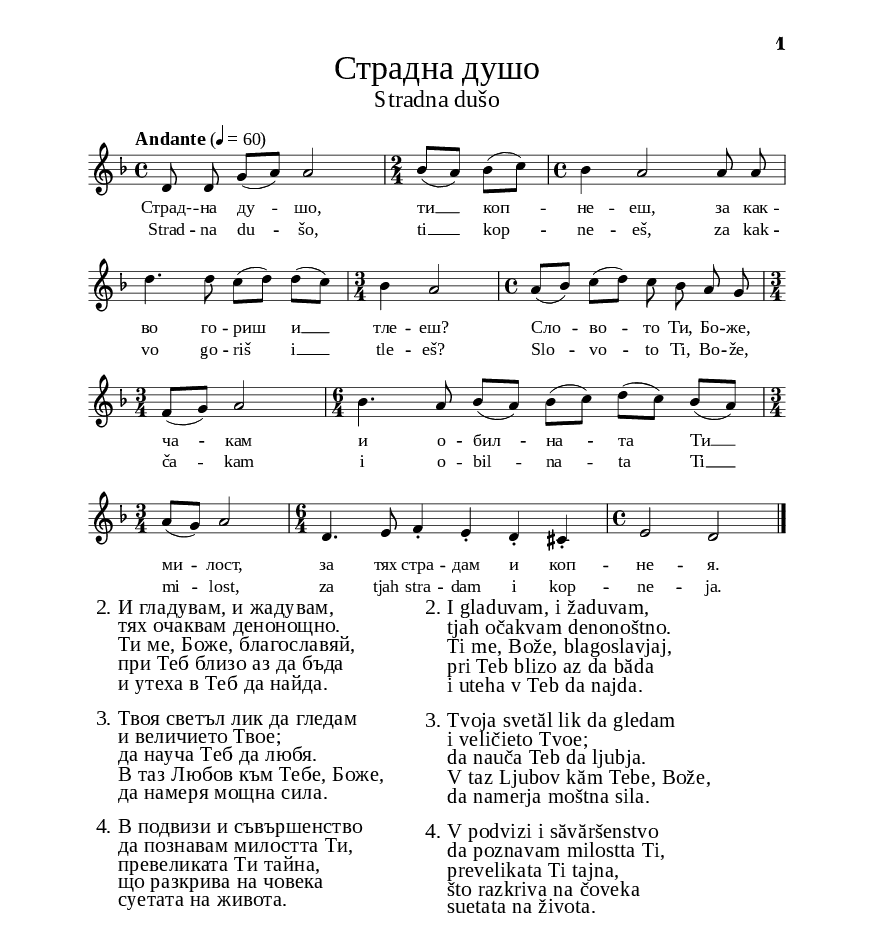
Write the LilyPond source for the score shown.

\version "2.24.3"

% include paper part and global functions
\include "include/globals.ily"

\bookpart {
  \label #'ref029
  \tocItem \markup "Страдна душо – Stradna dušo"
  \include "include/bookpart-paper.ily"
  \score {
    \include "include/score-layout.ily"

    \new Voice \absolute {
      \clef treble
      \key d \minor
      \time 4/4
      \tempoFunc "Andante" 4 "60"
      \autoBeamOff
      
      d'8 d' g'8 ([ a' ]) a'2 | \time 2/4 bes'8 ([ a' ])  bes' ([ c'' ])  | 

      \time 4/4 bes'4 a'2 a'8 a' | \break
      d''4. d''8 c'' ([ d'' ]) d'' ([ c'' ]) \time 3/4  bes'4 a'2 |
      \time 4/4  a'8 ([ bes' ]) c'' ([ d'' ]) c'' bes' a' g' |\break
      \time 3/4  f'8 ([ g' ]) a'2 | \time 6/4  bes'4. a'8 bes' ([ a' ]) bes' ([ c'' ]) d'' ([ c'' ]) bes' ([ a' ]) \break |
      \time 3/4  |a'8 ([ g'8 ]) a'2 | \time 6/4  d'4. e'8 f'4\staccato e'4\staccato d'\staccato cis'\staccato | \time 4/4  e'2 d' | \bar "|." \break

    }

    \addlyrics {
      "Страд-" -- на
      ду -- шо, ти __ коп -- не -- еш, за как -- во го --
      риш и __ тле -- еш? Сло -- во -- то Ти, Бо -- же,
      ча -- кам и о -- бил -- на -- та Ти __ ми -- лост,
      за тях стра -- дам и коп -- не -- я.}
      \addlyrics {
        Strad -- na
        du -- šo, ti __ kop -- ne -- eš, za kak -- vo go --
        riš i __ tle -- eš? Slo -- vo -- to Ti, Bo -- že,
        ča -- kam i o -- bil -- na -- ta Ti __ mi -- lost,
        za tjah stra -- dam i kop -- ne -- ja.}


        \header {
          title = \titleFunc "Страдна душо" "Stradna dušo"
        }

        \midi{}

      } % score



      \markup \fontsize #bgCoupletFontSize {
        \hspace #1
        \override #`(baseline-skip . ,bgCoupletBaselineSkip)
        \column {
          \line {   2. И гладувам, и жадувам,}

          \line {   "   " тях очаквам денонощно.}

          \line {   "   " Ти ме, Боже, благославяй,}

          \line {   "   " при Теб близо аз да бъда}

          \line {   "   " и утеха в Теб да найда.}
          \line { " " }

          \line {   3. Твоя светъл лик да гледам}

          \line {   "   " и величието Твое;}

          \line {   "   " да науча Теб да любя.}

          \line {   "   " В таз Любов към Тебе, Боже,}

          \line {   "   " да намеря мощна сила.}
          \line { " " }

             \line {   4. В подвизи и съвършенство}

          \line {   "   " да познавам милостта Ти,}

          \line {   "   " превеликата Ти тайна,}

          \line {   "   " що разкрива на човека}

          \line {   "   " суетата на живота.}



        }

        \hspace #5
        \override #`(baseline-skip . ,bgCoupletBaselineSkip)
        \column {
          \line {   2. I gladuvam, i žaduvam,}

          \line {   "   " tjah očakvam denonoštno.}

          \line {   "   " Ti me, Bože, blagoslavjaj,}

          \line {   "   " pri Teb blizo az da băda}

          \line {   "   " i uteha v Teb da najda.}
          \line { " " }

          \line {   3. Tvoja svetăl lik da gledam}

          \line {   "   " i veličieto Tvoe;}

          \line {   "   " da nauča Teb da ljubja.}

          \line {   "   " V taz Ljubov kăm Tebe, Bože,}

          \line {   "   " da namerja moštna sila.}
              \line { " " }

                \line {   4. V podvizi i săvăršenstvo}

          \line {   "   " da poznavam milostta Ti,}

          \line {   "   " prevelikata Ti tajna,}

          \line {   "   " što razkriva na čoveka}

          \line {   "   " suetata na života.}
      



        } %column
      } % markup

      \pageBreak


      \markup \fontsize #bgCoupletFontSize {
        \hspace #1
        \override #`(baseline-skip . ,bgCoupletBaselineSkip)
        \column {


       
          \line {    5. Всичко грешно на Земята}

          \line {   "   " е преходно, мимолетно.}

          \line {   "   " Само Ти си вечен, Боже,}

          \line {   "   " Тебе хвалим, Тебе славим,}

          \line {   "   " Теб ще славят вековете.}

        }

        \hspace #5
        \override #`(baseline-skip . ,bgCoupletBaselineSkip)
        \column {
    
          \line {    5. Vsičko grešno na Zemjata}

          \line {   "   " e prehodno, mimoletno.}

          \line {   "   " Samo Ti si večen, Bože,}

          \line {   "   " Tebe hvalim, Tebe slavim,}

          \line {   "   " Teb šte slavjat vekovete.}

        } %column
      } % markup

      \markup \empty-two
      % include foreign translation(s) of the song
      \version "2.24.3"

\markup \fill-line { \fontsize #deTitleFontSize "Du, leidende Seele" }
\markup \null
\markup \null
\markup \fontsize #deCoupletFontSize {
  \hspace #10
  \override #`(baseline-skip . ,deCoupletBaselineSkip)
  \column {

    \line {  1.  Du, leidende Seele, die du dich sehnst:}

    \line {   "   " Wofür brennst und glühst du? }

    \line {   "   "Auf Dein Wort, oh Gott, warte ich}

    \line {   "   "und auf Deine reiche Barmherzigkeit; }

    \line {   "   "dessentwillen leide ich, nach ihnen sehne ich mich.}

    \line { " " }
    \line {   2.  Und ich hungere und ich dürste, }

    \line {   "   "ich erwarte sie Tag und Nacht. }

    \line {   "   "Segne mich, oh Gott, }

    \line {   "   "auf dass ich Dir nahe bin }

    \line {   "   "und Trost bei Dir finde.}

    \line { " " }
    \line {   3.  Dein lichtes Antlitz schaue ich und Deine Größe,}

    \line {   "   "auf dass ich Dich lieben lerne. }

    \line {   "   "In dieser Liebe zu Dir, oh Herr, }
     \line {   "   " möge ich machtvolle Kraft finden.}

    \line { " " }
    \line { 4.  In den Heldentaten und der Vollkommenheit }

    \line {   "   "möge ich Deine Barmherzigkeit erkennen,}

    \line {   "   "Dein allmächtiges Geheimnis,}

    \line {   "   "das dem Menschen die Eitelkeit des Lebens}

    \line {   "   "offenbart. }

    \line { " " }
    \line {   5. Alles Sündige auf der Erde}

    \line {   "   "ist vergänglich und flüchtig.}

    \line {   "   "Nur Du, Gott, bist ewig:}

    \line {   "   "Dich loben wir, Dich lobpreisen wir,}

    \line {   "   "Dich wird lobpreisen die Ewigkeit.}

  }
}


%{
convert-ly (GNU LilyPond) 2.24.0  convert-ly: Processing `'...
Applying conversion: 2.19.2, 2.19.7, 2.19.11, 2.19.16, 2.19.22,
2.19.24, 2.19.28, 2.19.29, 2.19.32, 2.19.40, 2.19.46, 2.19.49,
2.19.80, 2.24.0
%}


    } % bookpart
